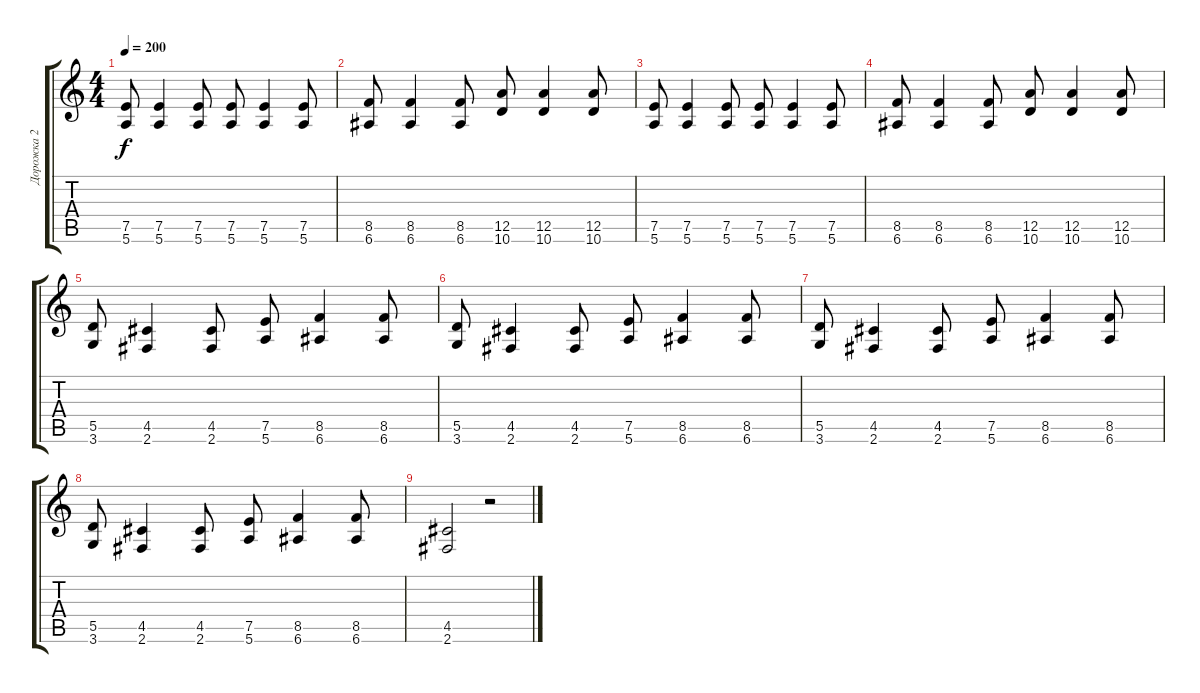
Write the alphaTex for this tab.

\track ("Дорожка 2" "Дорожка 2") {instrument distortionguitar}
\staff {score tabs}
\tuning (E4 B3 G3 D3 A2 E2) {hide}
\ts (4 4)
\tempo 200
\clef g2
\ks c
(7.5 5.6).8{dy f} (7.5 5.6).4 (7.5 5.6).8 (7.5 5.6).8 (7.5 5.6).4 (7.5 5.6).8 |
(8.5 6.6).8 (8.5 6.6).4 (8.5 6.6).8 (12.5 10.6).8 (12.5 10.6).4 (12.5 10.6).8 |
(7.5 5.6).8 (7.5 5.6).4 (7.5 5.6).8 (7.5 5.6).8 (7.5 5.6).4 (7.5 5.6).8 |
(8.5 6.6).8 (8.5 6.6).4 (8.5 6.6).8 (12.5 10.6).8 (12.5 10.6).4 (12.5 10.6).8 |
(5.5 3.6).8 (4.5 2.6).4 (4.5 2.6).8 (7.5 5.6).8 (8.5 6.6).4 (8.5 6.6).8 |
(5.5 3.6).8 (4.5 2.6).4 (4.5 2.6).8 (7.5 5.6).8 (8.5 6.6).4 (8.5 6.6).8 |
(5.5 3.6).8 (4.5 2.6).4 (4.5 2.6).8 (7.5 5.6).8 (8.5 6.6).4 (8.5 6.6).8 |
(5.5 3.6).8 (4.5 2.6).4 (4.5 2.6).8 (7.5 5.6).8 (8.5 6.6).4 (8.5 6.6).8 |
(4.5 2.6).2 r.2
